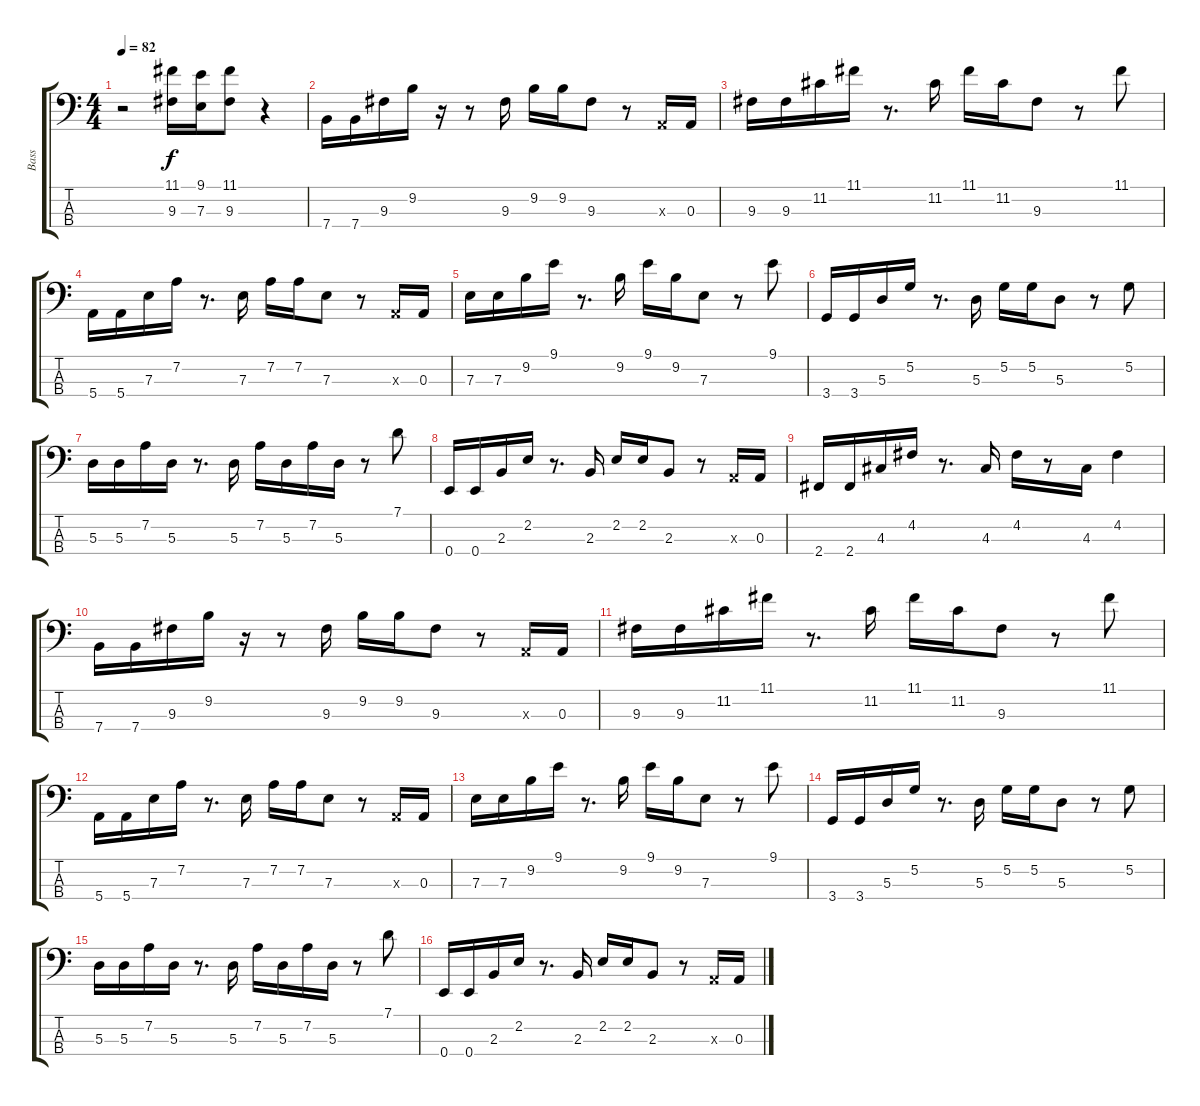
\track ("Bass" "Bass") {instrument acousticbass}
\staff {score tabs}
\tuning (G2 D2 A1 E1) {hide}
\ts (4 4)
\tempo 82
\clef f4
\ks c
r.2{dy f instrument acousticbass} (11.1 9.3).16 (9.1 7.3).16 (11.1 9.3).8 r.4 |
7.4.16 7.4.16 9.3.16 9.2.16 r.16 r.8 9.3.16 9.2.16 9.2.16 9.3.8 r.8 0.3{x}.16 0.3.16 |
9.3.16 9.3.16 11.2.16 11.1.16 r.8{d} 11.2.16 11.1.16 11.2.16 9.3.8 r.8 11.1.8 |
5.4.16 5.4.16 7.3.16 7.2.16 r.8{d} 7.3.16 7.2.16 7.2.16 7.3.8 r.8 0.3{x}.16 0.3.16 |
7.3.16 7.3.16 9.2.16 9.1.16 r.8{d} 9.2.16 9.1.16 9.2.16 7.3.8 r.8 9.1.8 |
3.4.16 3.4.16 5.3.16 5.2.16 r.8{d} 5.3.16 5.2.16 5.2.16 5.3.8 r.8 5.2.8 |
5.3.16 5.3.16 7.2.16 5.3.16 r.8{d} 5.3.16 7.2.16 5.3.16 7.2.16 5.3.16 r.8 7.1.8 |
0.4.16 0.4.16 2.3.16 2.2.16 r.8{d} 2.3.16 2.2.16 2.2.16 2.3.8 r.8 0.3{x}.16 0.3.16 |
2.4.16 2.4.16 4.3.16 4.2.16 r.8{d} 4.3.16 4.2.16 r.8 4.3.16 4.2.4 |
7.4.16 7.4.16 9.3.16 9.2.16 r.16 r.8 9.3.16 9.2.16 9.2.16 9.3.8 r.8 0.3{x}.16 0.3.16 |
9.3.16 9.3.16 11.2.16 11.1.16 r.8{d} 11.2.16 11.1.16 11.2.16 9.3.8 r.8 11.1.8 |
5.4.16 5.4.16 7.3.16 7.2.16 r.8{d} 7.3.16 7.2.16 7.2.16 7.3.8 r.8 0.3{x}.16 0.3.16 |
7.3.16 7.3.16 9.2.16 9.1.16 r.8{d} 9.2.16 9.1.16 9.2.16 7.3.8 r.8 9.1.8 |
3.4.16 3.4.16 5.3.16 5.2.16 r.8{d} 5.3.16 5.2.16 5.2.16 5.3.8 r.8 5.2.8 |
5.3.16 5.3.16 7.2.16 5.3.16 r.8{d} 5.3.16 7.2.16 5.3.16 7.2.16 5.3.16 r.8 7.1.8 |
0.4.16 0.4.16 2.3.16 2.2.16 r.8{d} 2.3.16 2.2.16 2.2.16 2.3.8 r.8 0.3{x}.16 0.3.16
